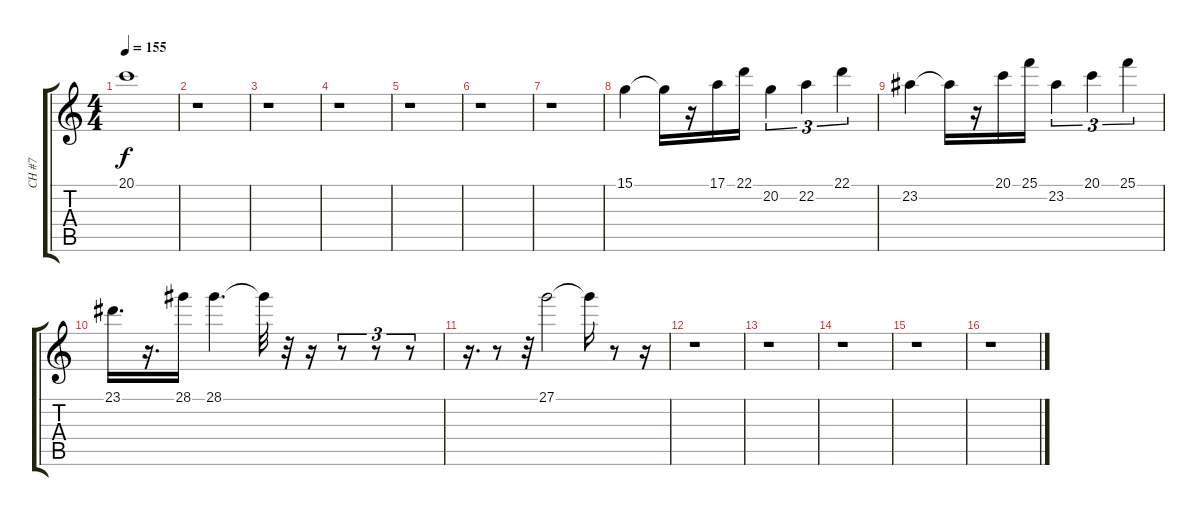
\track ("CH #7" "CH #7") {instrument flute}
\staff {score tabs}
\tuning (E4 B3 G3 D3 A2 E2) {hide}
\ts (4 4)
\tempo 155
\clef g2
\ks c
20.1{t}.1{dy f} |
r.1 |
r.1 |
r.1 |
r.1 |
r.1 |
r.1 |
15.1.4 15.1{t}.16 r.16 17.1.16 22.1.16 20.2.4{tu (3 2)} 22.2.4{tu (3 2)} 22.1.4{tu (3 2)} |
23.2.4 23.2{t}.16 r.16 20.1.16 25.1.16 23.2.4{tu (3 2)} 20.1.4{tu (3 2)} 25.1.4{tu (3 2)} |
23.1.16{d} r.16{d} 28.1.16 28.1.4{d} 28.1{t}.32 r.32 r.16 r.8{tu (3 2)} r.8{tu (3 2)} r.8{tu (3 2)} |
r.16{d} r.8 r.32 27.1.2 27.1{t}.16 r.8 r.16 |
r.1 |
r.1 |
r.1 |
r.1 |
r.1
